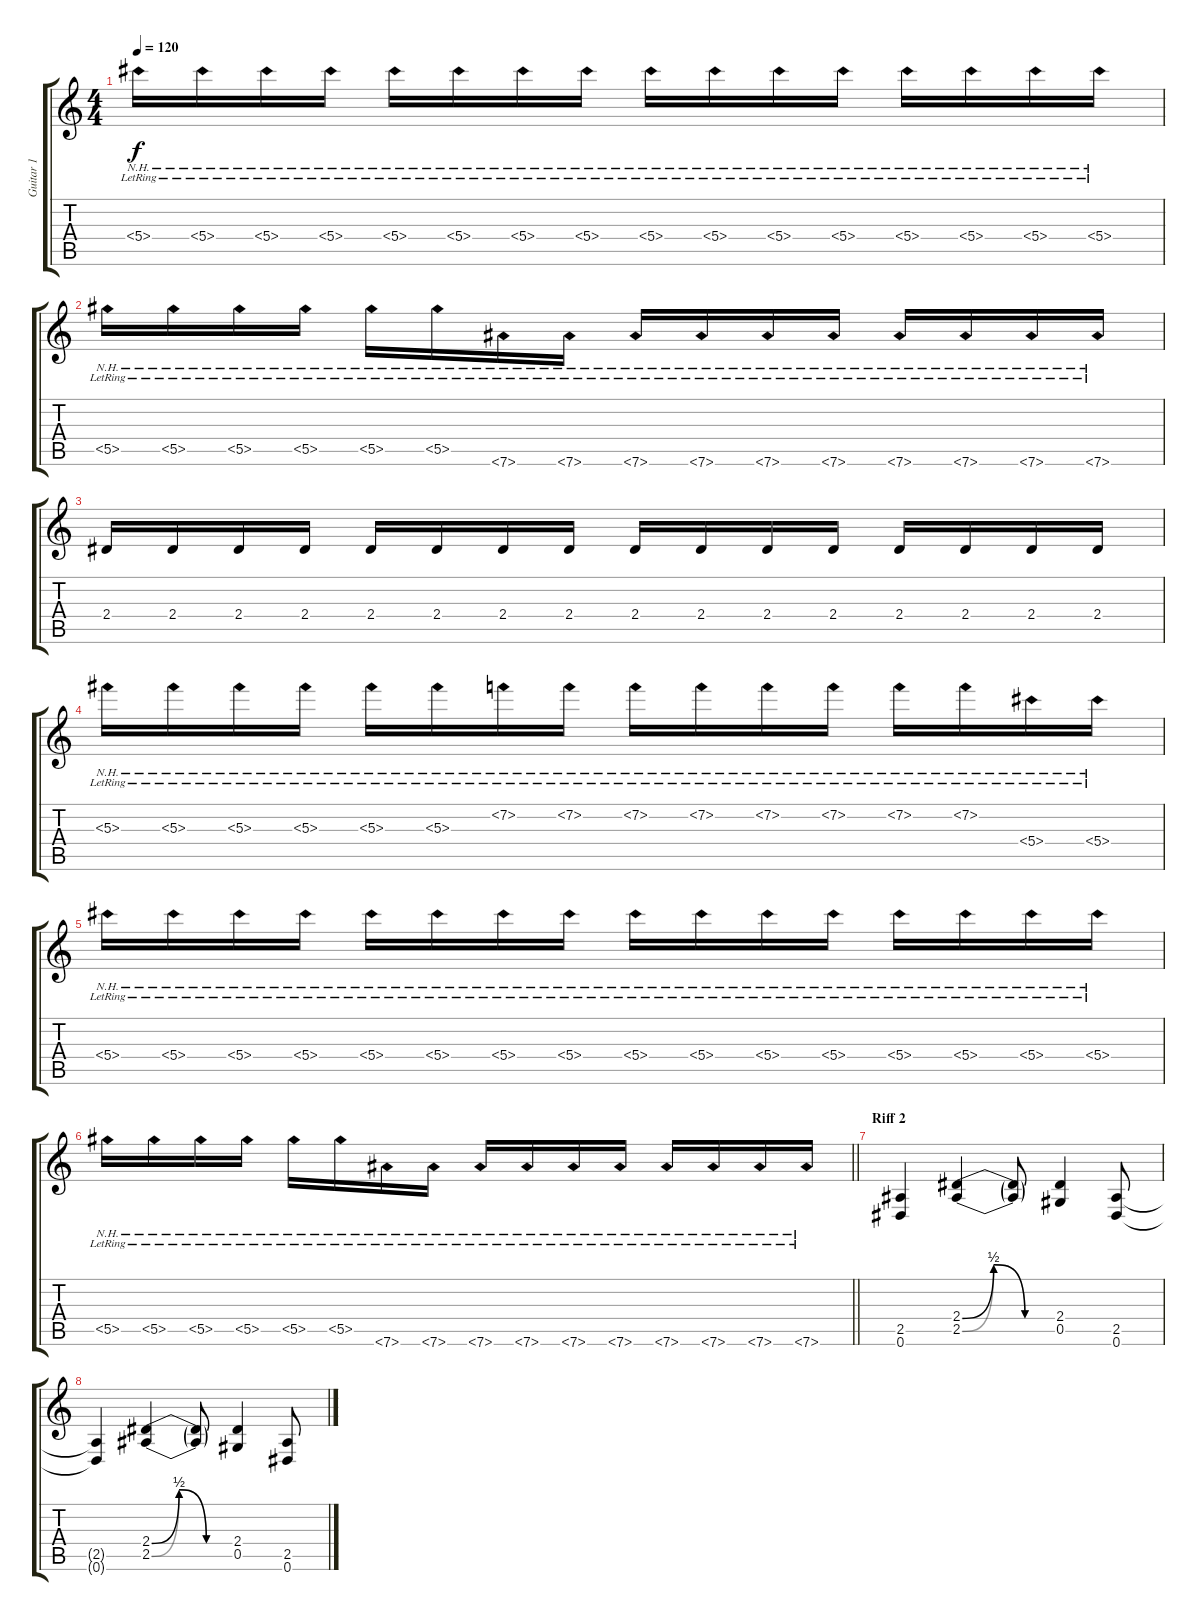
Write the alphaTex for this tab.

\track ("Guitar 1" "Guitar 1") {instrument overdrivenguitar}
\staff {score tabs}
\tuning (Eb4 Bb3 Gb3 Db3 Ab2 Eb2) {hide}
\ts (4 4)
\tempo 120
\clef g2
\ks c
5.4{nh lr}.16{dy f} 5.4{nh lr}.16 5.4{nh lr}.16 5.4{nh lr}.16 5.4{nh lr}.16 5.4{nh lr}.16 5.4{nh lr}.16 5.4{nh lr}.16 5.4{nh lr}.16 5.4{nh lr}.16 5.4{nh lr}.16 5.4{nh lr}.16 5.4{nh lr}.16 5.4{nh lr}.16 5.4{nh lr}.16 5.4{nh lr}.16 |
5.5{nh lr}.16 5.5{nh lr}.16 5.5{nh lr}.16 5.5{nh lr}.16 5.5{nh lr}.16 5.5{nh lr}.16 7.6{nh lr}.16 7.6{nh lr}.16 7.6{nh lr}.16 7.6{nh lr}.16 7.6{nh lr}.16 7.6{nh lr}.16 7.6{nh lr}.16 7.6{nh lr}.16 7.6{nh lr}.16 7.6{nh lr}.16 |
2.4.16 2.4.16 2.4.16 2.4.16 2.4.16 2.4.16 2.4.16 2.4.16 2.4.16 2.4.16 2.4.16 2.4.16 2.4.16 2.4.16 2.4.16 2.4.16 |
5.3{nh lr}.16 5.3{nh lr}.16 5.3{nh lr}.16 5.3{nh lr}.16 5.3{nh lr}.16 5.3{nh lr}.16 7.2{nh lr}.16 7.2{nh lr}.16 7.2{nh lr}.16 7.2{nh lr}.16 7.2{nh lr}.16 7.2{nh lr}.16 7.2{nh lr}.16 7.2{nh lr}.16 5.4{nh lr}.16 5.4{nh lr}.16 |
5.4{nh lr}.16 5.4{nh lr}.16 5.4{nh lr}.16 5.4{nh lr}.16 5.4{nh lr}.16 5.4{nh lr}.16 5.4{nh lr}.16 5.4{nh lr}.16 5.4{nh lr}.16 5.4{nh lr}.16 5.4{nh lr}.16 5.4{nh lr}.16 5.4{nh lr}.16 5.4{nh lr}.16 5.4{nh lr}.16 5.4{nh lr}.16 |
\barLineRight lightlight
5.5{nh lr}.16 5.5{nh lr}.16 5.5{nh lr}.16 5.5{nh lr}.16 5.5{nh lr}.16 5.5{nh lr}.16 7.6{nh lr}.16 7.6{nh lr}.16 7.6{nh lr}.16 7.6{nh lr}.16 7.6{nh lr}.16 7.6{nh lr}.16 7.6{nh lr}.16 7.6{nh lr}.16 7.6{nh lr}.16 7.6{nh lr}.16 |
\section ("" "Riff 2")
(2.5 0.6).4 (2.4{be (custom 0 0 20 2 40 0 60 0)} 2.5{be (custom 0 0 20 2 40 0 60 0)}).4 (2.4{t} 2.5{t}).8 (2.4 0.5).4 (2.5 0.6).8 |
(2.5{t} 0.6{t}).4 (2.4{be (custom 0 0 20 2 40 0 60 0)} 2.5{be (custom 0 0 20 2 40 0 60 0)}).4 (2.4{t} 2.5{t}).8 (2.4 0.5).4 (2.5 0.6).8
